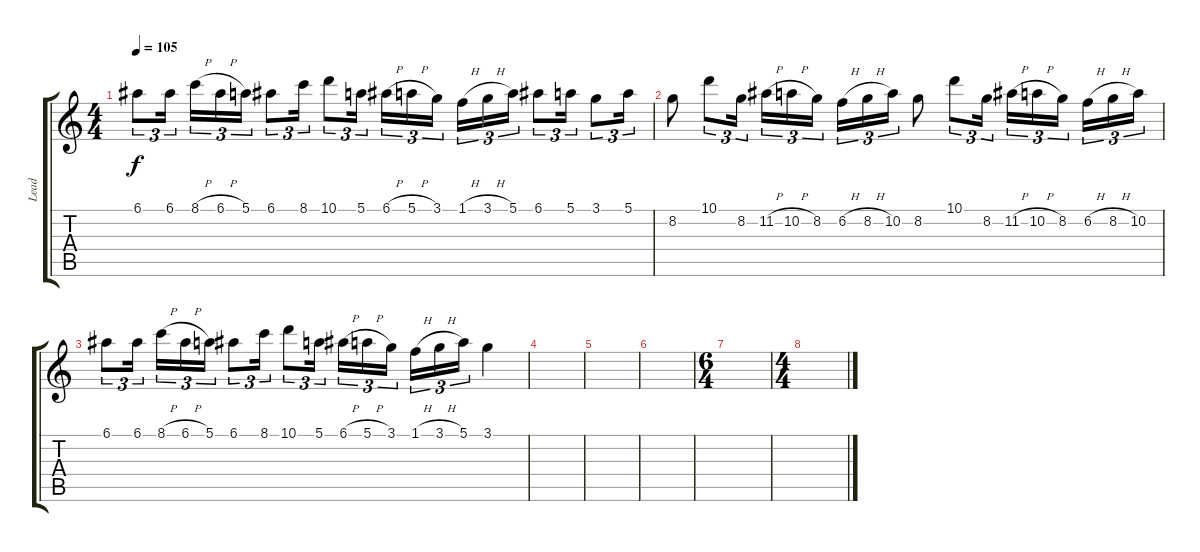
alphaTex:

\track ("Lead" "Lead") {instrument distortionguitar}
\staff {score tabs}
\tuning (E4 B3 G3 D3 A2 E2) {hide}
\ts (4 4)
\tempo 105
\clef g2
\ks c
6.1.8{tu (3 2) dy f} 6.1.16{tu (3 2) beam splitsecondary} 8.1{h}.16{tu (3 2)} 6.1{h}.16{tu (3 2)} 5.1.16{tu (3 2)} 6.1.8{tu (3 2)} 8.1.16{tu (3 2)} 10.1.8{tu (3 2)} 5.1.16{tu (3 2)} 6.1{h}.16{tu (3 2)} 5.1{h}.16{tu (3 2)} 3.1.16{tu (3 2) beam splitsecondary} 1.1{h}.16{tu (3 2)} 3.1{h}.16{tu (3 2)} 5.1.16{tu (3 2)} 6.1.8{tu (3 2)} 5.1.16{tu (3 2)} 3.1.8{tu (3 2)} 5.1.16{tu (3 2)} |
8.2.8 10.1.8{tu (3 2)} 8.2.16{tu (3 2)} 11.2{h}.16{tu (3 2)} 10.2{h}.16{tu (3 2)} 8.2.16{tu (3 2) beam splitsecondary} 6.2{h}.16{tu (3 2)} 8.2{h}.16{tu (3 2)} 10.2.16{tu (3 2)} 8.2.8 10.1.8{tu (3 2)} 8.2.16{tu (3 2)} 11.2{h}.16{tu (3 2)} 10.2{h}.16{tu (3 2)} 8.2.16{tu (3 2) beam splitsecondary} 6.2{h}.16{tu (3 2)} 8.2{h}.16{tu (3 2)} 10.2.16{tu (3 2)} |
6.1.8{tu (3 2)} 6.1.16{tu (3 2) beam splitsecondary} 8.1{h}.16{tu (3 2)} 6.1{h}.16{tu (3 2)} 5.1.16{tu (3 2)} 6.1.8{tu (3 2)} 8.1.16{tu (3 2)} 10.1.8{tu (3 2)} 5.1.16{tu (3 2)} 6.1{h}.16{tu (3 2)} 5.1{h}.16{tu (3 2)} 3.1.16{tu (3 2) beam splitsecondary} 1.1{h}.16{tu (3 2)} 3.1{h}.16{tu (3 2)} 5.1.16{tu (3 2)} 3.1.4 |
|
|
|
\ts (6 4)
|
\ts (4 4)
